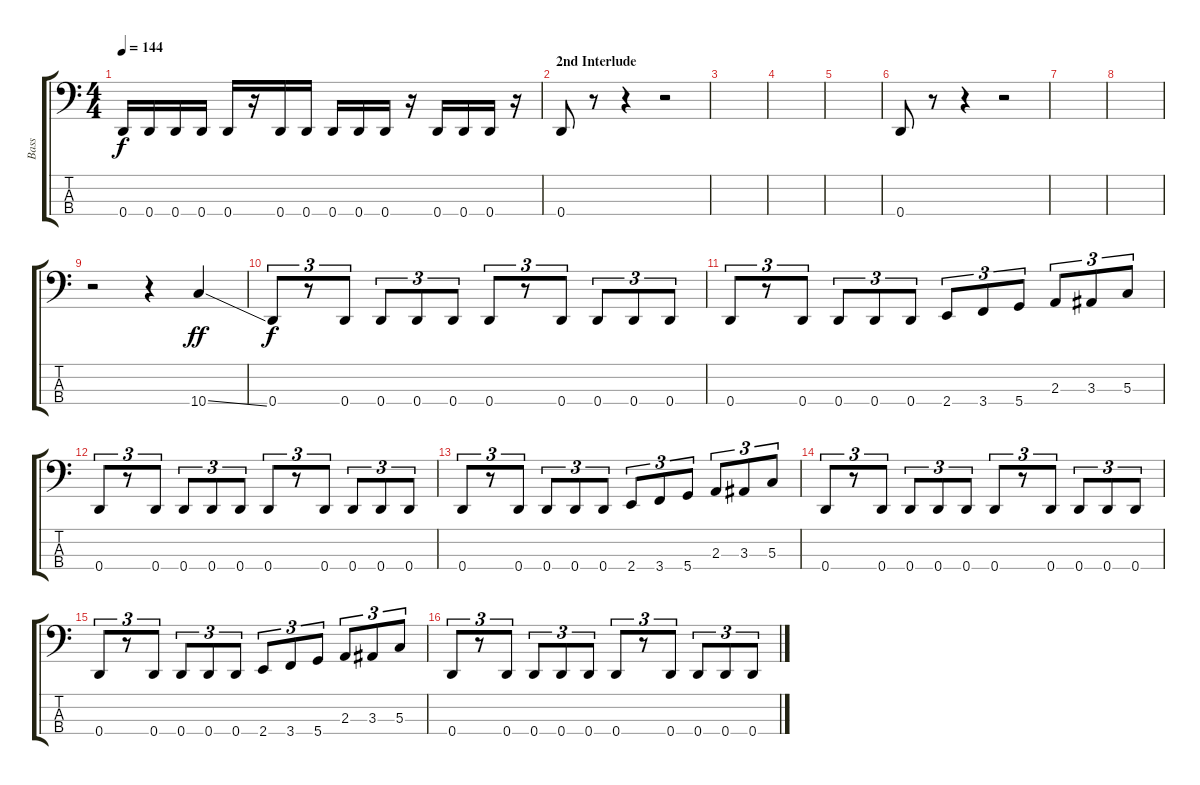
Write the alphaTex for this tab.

\track ("Bass" "Bass") {instrument slapbass1}
\staff {score tabs}
\tuning (F2 C2 G1 D1) {hide}
\ts (4 4)
\tempo 144
\clef f4
\ks c
0.4.16{dy f} 0.4.16 0.4.16 0.4.16 0.4.16 r.16 0.4.16 0.4.16 0.4.16 0.4.16 0.4.16 r.16 0.4.16 0.4.16 0.4.16 r.16 |
\section ("" "2nd Interlude")
0.4.8 r.8 r.4 r.2 |
|
|
|
0.4.8 r.8 r.4 r.2 |
|
|
r.2 r.4 10.4{ss}.4{dy ff} |
0.4.8{tu (3 2) dy f} r.8{tu (3 2)} 0.4.8{tu (3 2)} 0.4.8{tu (3 2)} 0.4.8{tu (3 2)} 0.4.8{tu (3 2)} 0.4.8{tu (3 2)} r.8{tu (3 2)} 0.4.8{tu (3 2)} 0.4.8{tu (3 2)} 0.4.8{tu (3 2)} 0.4.8{tu (3 2)} |
0.4.8{tu (3 2)} r.8{tu (3 2)} 0.4.8{tu (3 2)} 0.4.8{tu (3 2)} 0.4.8{tu (3 2)} 0.4.8{tu (3 2)} 2.4.8{tu (3 2)} 3.4.8{tu (3 2)} 5.4.8{tu (3 2)} 2.3.8{tu (3 2)} 3.3.8{tu (3 2)} 5.3.8{tu (3 2)} |
0.4.8{tu (3 2)} r.8{tu (3 2)} 0.4.8{tu (3 2)} 0.4.8{tu (3 2)} 0.4.8{tu (3 2)} 0.4.8{tu (3 2)} 0.4.8{tu (3 2)} r.8{tu (3 2)} 0.4.8{tu (3 2)} 0.4.8{tu (3 2)} 0.4.8{tu (3 2)} 0.4.8{tu (3 2)} |
0.4.8{tu (3 2)} r.8{tu (3 2)} 0.4.8{tu (3 2)} 0.4.8{tu (3 2)} 0.4.8{tu (3 2)} 0.4.8{tu (3 2)} 2.4.8{tu (3 2)} 3.4.8{tu (3 2)} 5.4.8{tu (3 2)} 2.3.8{tu (3 2)} 3.3.8{tu (3 2)} 5.3.8{tu (3 2)} |
0.4.8{tu (3 2)} r.8{tu (3 2)} 0.4.8{tu (3 2)} 0.4.8{tu (3 2)} 0.4.8{tu (3 2)} 0.4.8{tu (3 2)} 0.4.8{tu (3 2)} r.8{tu (3 2)} 0.4.8{tu (3 2)} 0.4.8{tu (3 2)} 0.4.8{tu (3 2)} 0.4.8{tu (3 2)} |
0.4.8{tu (3 2)} r.8{tu (3 2)} 0.4.8{tu (3 2)} 0.4.8{tu (3 2)} 0.4.8{tu (3 2)} 0.4.8{tu (3 2)} 2.4.8{tu (3 2)} 3.4.8{tu (3 2)} 5.4.8{tu (3 2)} 2.3.8{tu (3 2)} 3.3.8{tu (3 2)} 5.3.8{tu (3 2)} |
0.4.8{tu (3 2)} r.8{tu (3 2)} 0.4.8{tu (3 2)} 0.4.8{tu (3 2)} 0.4.8{tu (3 2)} 0.4.8{tu (3 2)} 0.4.8{tu (3 2)} r.8{tu (3 2)} 0.4.8{tu (3 2)} 0.4.8{tu (3 2)} 0.4.8{tu (3 2)} 0.4.8{tu (3 2)}
